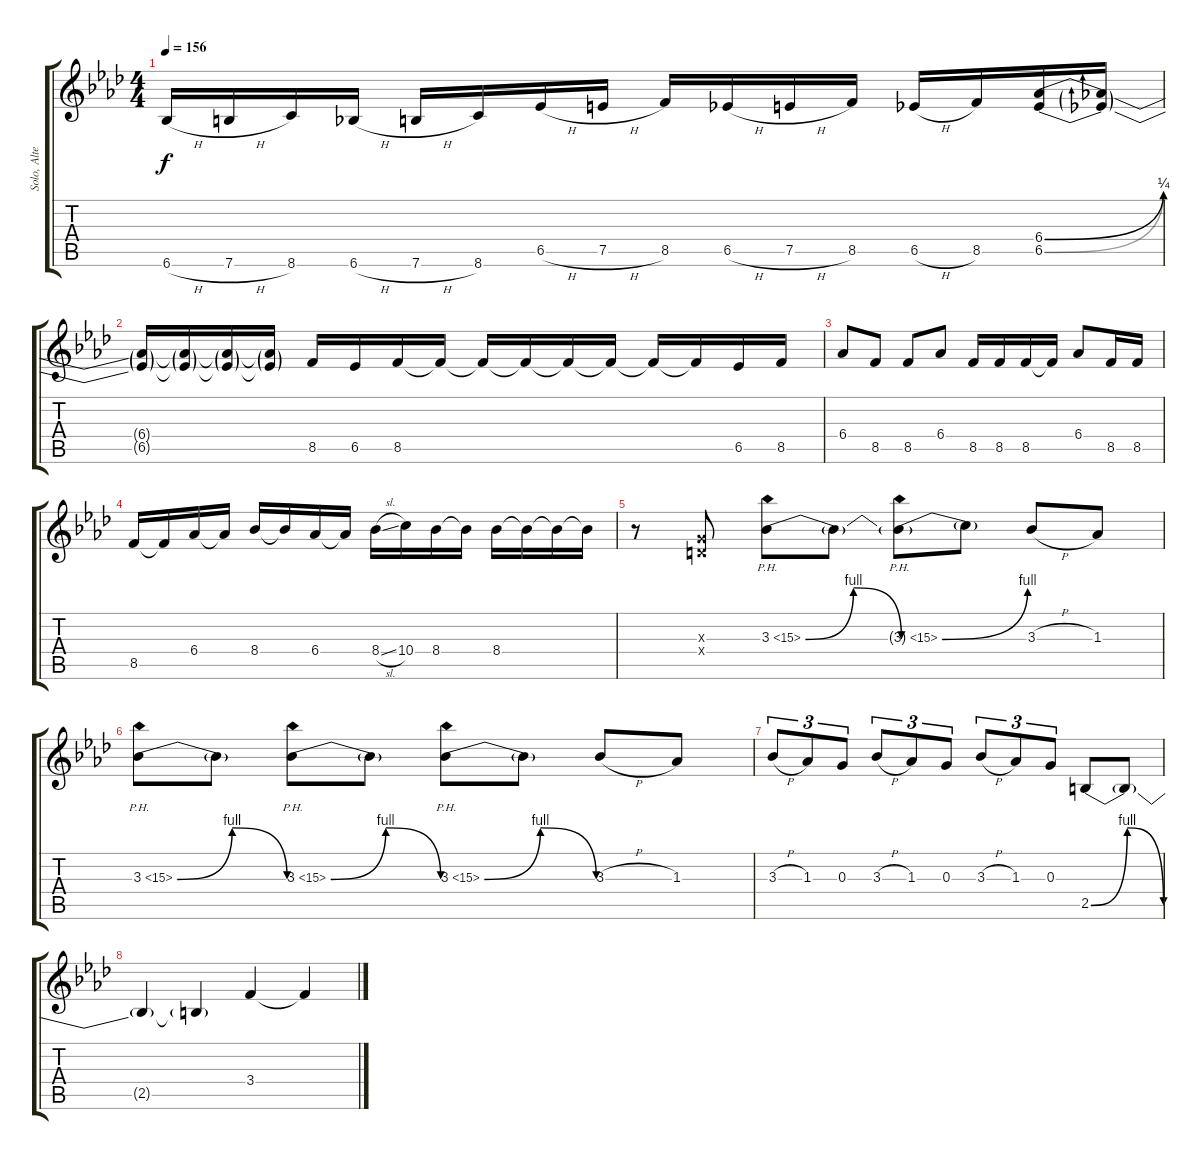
\track ("Solo, Alternate" "Solo, Alte") {instrument overdrivenguitar}
\staff {score tabs}
\tuning (E4 B3 G3 D3 A2 E2) {hide}
\ts (4 4)
\tempo 156
\clef g2
\ks ab
6.6{h}.16{dy f} 7.6{h}.16 8.6.16 6.6{h}.16 7.6{h}.16 8.6.16 6.5{h}.16 7.5{h}.16 8.5.16 6.5{h}.16 7.5{h}.16 8.5.16 6.5{h}.16 8.5.16 (6.4{be (bend 0 0 60 1)} 6.5{be (bend 0 0 60 1)}).16 (6.4{t} 6.5{t}).16 |
(6.4{t} 6.5{t}).16 (6.4{t} 6.5{t}).16 (6.4{t} 6.5{t}).16 (6.4{t} 6.5{t}).16 8.5.16 6.5.16 8.5.16 8.5{t}.16 8.5{t}.16 8.5{t}.16 8.5{t}.16 8.5{t}.16 8.5{t}.16 8.5{t}.16 6.5.16 8.5.16 |
6.4.8 8.5.8 8.5.8 6.4.8 8.5.16 8.5.16 8.5.16 8.5{t}.16 6.4.8 8.5.16 8.5.16 |
8.5.16 8.5{t}.16 6.4.16 6.4{t}.16 8.4.16 8.4{t}.16 6.4.16 6.4{t}.16 8.4{sl}.16 10.4.16 8.4.16 8.4{t}.16 8.4.16 8.4{t}.16 8.4{t}.16 8.4{t}.16 |
r.8 (0.3{x} 0.4{x}).8 3.3{be (bendrelease 0 0 30 4 55 4 60 0) ph 12}.8 3.3{t}.8 3.3{be (bend 0 0 60 4) ph 12 t}.8 3.3{t}.8 3.3{h}.8 1.3.8 |
3.3{be (bendrelease 0 0 30 4 55 4 60 0) ph 12}.8 3.3{t}.8 3.3{be (bendrelease 0 0 30 4 55 4 60 0) ph 12}.8 3.3{t}.8 3.3{be (bendrelease 0 0 30 4 55 4 60 0) ph 12}.8 3.3{t}.8 3.3{h}.8 1.3.8 |
3.3{h}.8{tu (3 2)} 1.3.8{tu (3 2)} 0.3.8{tu (3 2)} 3.3{h}.8{tu (3 2)} 1.3.8{tu (3 2)} 0.3.8{tu (3 2)} 3.3{h}.8{tu (3 2)} 1.3.8{tu (3 2)} 0.3.8{tu (3 2)} 2.5{be (bendrelease 0 0 15 4 15 4 60 0)}.8 2.5{t}.8 |
2.5{t}.4 2.5{t}.4 3.4.4 3.4{t}.4
